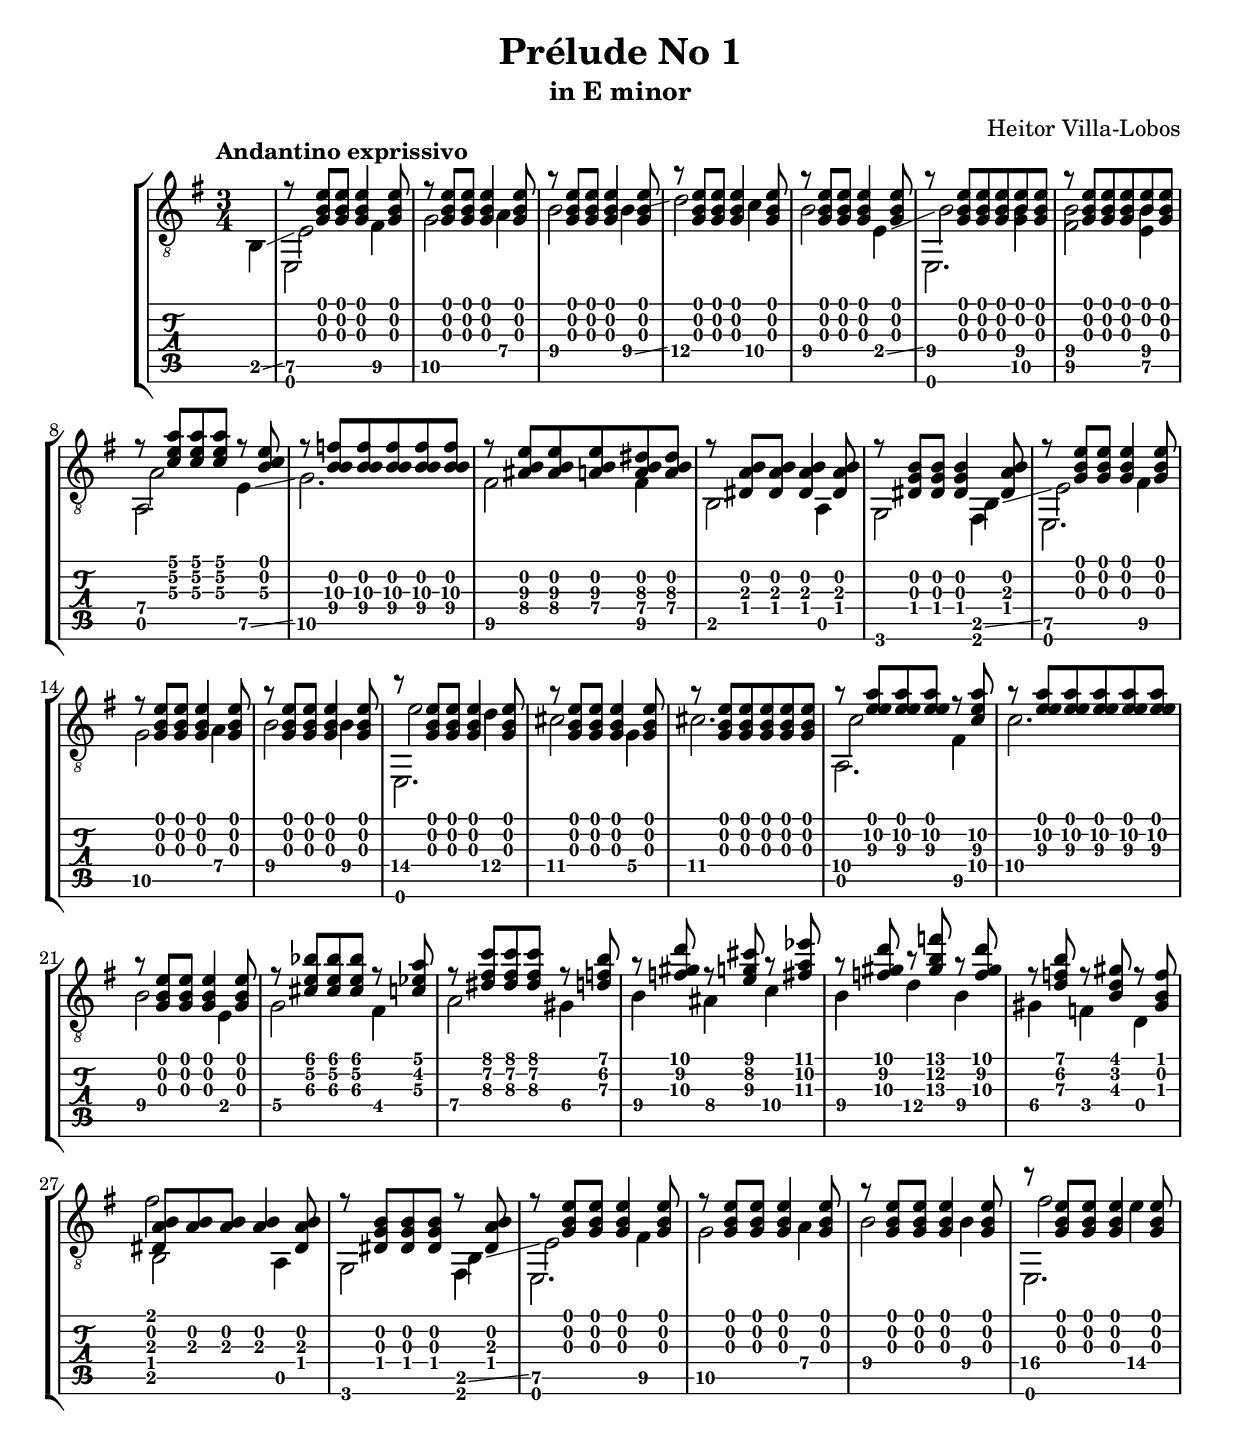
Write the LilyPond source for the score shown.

\version "2.16.1"
\language "english"

\header { 
	title = "Prélude No 1"
	subtitle = "in E minor"
	composer ="Heitor Villa-Lobos"
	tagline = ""
}

top = {
	\override StringNumber #'stencil = ##f
	\partial 4
	s4 |
	r8 <g b e'>8 <g b e'>8 <g b e'>4 <g b e'>8 |
	r8 <g b e'>8 <g b e'>8 <g b e'>4 <g b e'>8 |
	r8 <g b e'>8 <g b e'>8 <g b e'>4 <g b e'>8 |
	r8 <g b e'>8 <g b e'>8 <g b e'>4 <g b e'>8 |
	r8 <g b e'>8 <g b e'>8 <g b e'>4 <g b e'>8 |
	r8 <g b e'>8 <g b e'>8 <g b e'>8 <b e'>8 <g b e'>8 |
	r8 <g b e'>8 <g b e'>8 <g b e'>8 <b e'>8 <g b e'>8 |
	r8 <c' e' a'> <c' e' a'> <c' e' a'> r8 <b c'\3 e'> |
	r8 <f'\3 b\2 b\4> <f'\3 b\2 b\4> <f'\3 b\2 b\4> <f'\3 b\2 b\4> <f'\3 b\2 b\4> |
	r8 <as\4 b e'\3> <as\4 b e'\3> <a\4 b e'\3> <a\4 b ds'\3> <a\4 b ds'\3> |
	r8 <ds a b> <ds a b> <ds a b>4 <ds a b>8 |
	r8 <ds b g> <ds b g> <ds b g>4 <ds a b>8 |
	r8 <g b e'> <g b e'> <g b e'>4 <g b e'>8 |
	r8 <g b e'> <g b e'> <g b e'>4 <g b e'>8 |
	r8 <g b e'> <g b e'> <g b e'>4 <g b e'>8 |
	r8 <g b e'> <g b e'> <g b e'>4 <g b e'>8 |
	r8 <g b e'> <g b e'> <g b e'>4 <g b e'>8 |
	r8 <g b e'> <g b e'> <g b e'> <g b e'> <g b e'> |
	r8 <a'\2 e' e'\3> <a'\2 e' e'\3> <a'\2 e' e'\3> r8 <c'\4 a'\2 e'\3> |
	r8 <a'\2 e' e'\3> <a'\2 e' e'\3> <a'\2 e' e'\3> <a'\2 e' e'\3> <a'\2 e' e'\3> | 
	r8 <g b e'> <g b e'> <g b e'>4 <g b e'>8 |
	r8 <cs' e' bf'>8 <cs' e' bf'> <cs' e' bf'> r8 <c' ef' a'> |
	r8 <ds' fs' c''> <ds' fs' c''> <ds' fs' c''> r8 <d' f' b'> |
	r8 <f' gs' d''> r8 <e' g' cs''> r8 <fs' a' ef''> |
	r8 <f' gs' d''> r8 <gs' b' f''> r8 <f' gs' d''> |
	r8 <d' f' b'> r8 <b d' gs'> r8 <gs b f'> |
	<ds a b>8 <a b> <a b> <a b>4 <ds a b>8 | 
	r8 <ds g b> <ds g b> <ds g b> r8 <ds a b> |
	r8 <g b e'> <g b e'> <g b e'>4 <g b e'>8 |
	r8 <g b e'> <g b e'> <g b e'>4 <g b e'>8 |
	r8 <g b e'> <g b e'> <g b e'>4 <g b e'>8 |
	r8 <g b e'> <g b e'> <g b e'>4 <g b e'>8 |
}

melody = {
	\override StringNumber #'stencil = ##f
	\partial 4
	b,4 \glissando |
	<e\5>2 <fs\5>4 |
	<g\5>2 <a\4>4 |
	<b\4>2 <b\4>4 \glissando |
	<d'\4>2 <c'\4>4 |
	<b\4>2 <e\4>4 \glissando |
	<b\4>2 <g\5 b\4>4 |
	<fs\5 b\4>2 <e\5 b\4>4 |
	<a\4>2 <e\5>4 \glissando |
	<g\5>2. |
	<fs\5>2 <fs\5>4 |
	b,2 a,4 |
	g,2 b,4 \glissando | 
	<e\5>2 <fs\5>4 |
	<g\5>2 <a\4>4 |
	<b\4>2 <b\4>4 |
	<e'\4>2 <d'\4>4 |
	<cs'\4>2 <g\4>4 |
	<cs'\4>2. |
	<c'\4>2 <fs\5>4 |
	<c'\4>2. |
	<b\4>2 e4 |
	<g\4>2 <fs\4>4 |
	<a\4>2 <gs\4>4 |
	<b\4>4 <as\4> <c'\4> |
	<b\4>4 <d'\4> <b\4> |
	<gs\4>4 <f\4> d |
	b,2 a, 4 |
	g,2 b,4 \glissando |
	<e\5>2 <fs\5>4 |
	<g\5>2 <a\4>4 |
	<b\4>2 <b\4>4 |
	<fs'\4>2 <e'\4>4 | 
}

empty = {
}

bass = {
	\override StringNumber #'stencil = ##f
	\partial 4
	s4 |
	e,2 s4 |
	s4 s4 s4 |
	s4 s4 s4 |
	s4 s4 s4 |
	s4 s4 s4 |
	e,2. |
	s4 s4 s4 |
	a,2 s4 |
	s4 s4 s4 |
	s4 s4 s4 |
	s4 s4 s4 |
	s4 s4 fs,4
	e,2. |
	s4 s4 s4 |
	s4 s4 s4 |
	e,2. |
	s4 s4 s4 |
	s4 s4 s4 |
	a,2. |
	s4 s4 s4 |
	s4 s4 s4 |
	s4 s4 s4 |
	s4 s4 s4 |
	s4 s4 s4 |
	s4 s4 s4 |
	s4 s4 s4 |
	fs'2 s4 |
	s2 fs,4 |
	e,2. |
	s4 s4 s4 |
	s4 s4 s4 |
	e,2. |
}

\score {
	\new StaffGroup <<
		\new Staff	{
			\clef "treble_8"
			\key g \major
			\time 3/4
			\tempo "Andantino exprissivo"
			<< \top \\ \melody \\ \empty \\ \bass >>
		}
		\new TabStaff	{
			<< \top \\ \melody \\ \empty \\ \bass >>
		}
	>>
	\layout {
    \context {
      \Score
    }
  }
}
